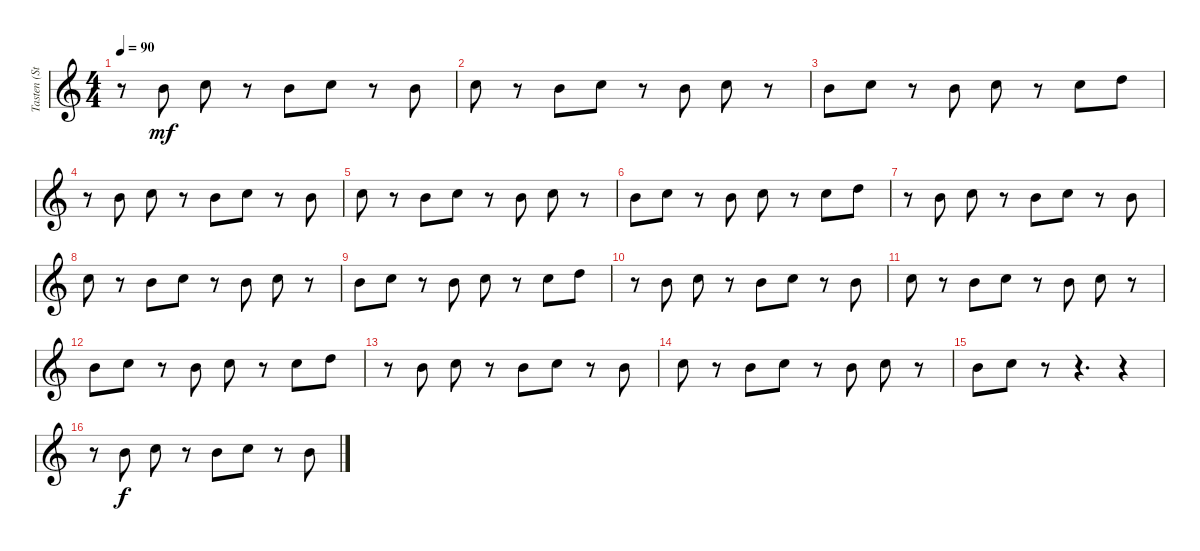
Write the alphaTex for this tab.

\track ("Tasten (Staff 1)" "Tasten (St") {instrument electricgrandpiano}
\staff {score}
\tuning (E4 B3 G3 D3 A2 E2 B1) {hide}
\ts (4 4)
\tempo 90
\clef g2
\ks c
r.8{dy mf instrument electricgrandpiano} 7.1.8 8.1.8 r.8 7.1.8 8.1.8 r.8 7.1.8 |
8.1.8 r.8 7.1.8 8.1.8 r.8 7.1.8 8.1.8 r.8 |
7.1.8 8.1.8 r.8 7.1.8 8.1.8 r.8 8.1.8 10.1.8 |
r.8 7.1.8 8.1.8 r.8 7.1.8 8.1.8 r.8 7.1.8 |
8.1.8 r.8 7.1.8 8.1.8 r.8 7.1.8 8.1.8 r.8 |
7.1.8 8.1.8 r.8 7.1.8 8.1.8 r.8 8.1.8 10.1.8 |
r.8 7.1.8 8.1.8 r.8 7.1.8 8.1.8 r.8 7.1.8 |
8.1.8 r.8 7.1.8 8.1.8 r.8 7.1.8 8.1.8 r.8 |
7.1.8 8.1.8 r.8 7.1.8 8.1.8 r.8 8.1.8 10.1.8 |
r.8 7.1.8 8.1.8 r.8 7.1.8 8.1.8 r.8 7.1.8 |
8.1.8 r.8 7.1.8 8.1.8 r.8 7.1.8 8.1.8 r.8 |
7.1.8 8.1.8 r.8 7.1.8 8.1.8 r.8 8.1.8 10.1.8 |
r.8 7.1.8 8.1.8 r.8 7.1.8 8.1.8 r.8 7.1.8 |
8.1.8 r.8 7.1.8 8.1.8 r.8 7.1.8 8.1.8 r.8 |
7.1.8 8.1.8 r.8 r.4{d} r.4 |
r.8 7.1.8{dy f} 8.1.8 r.8 7.1.8 8.1.8 r.8 7.1.8
